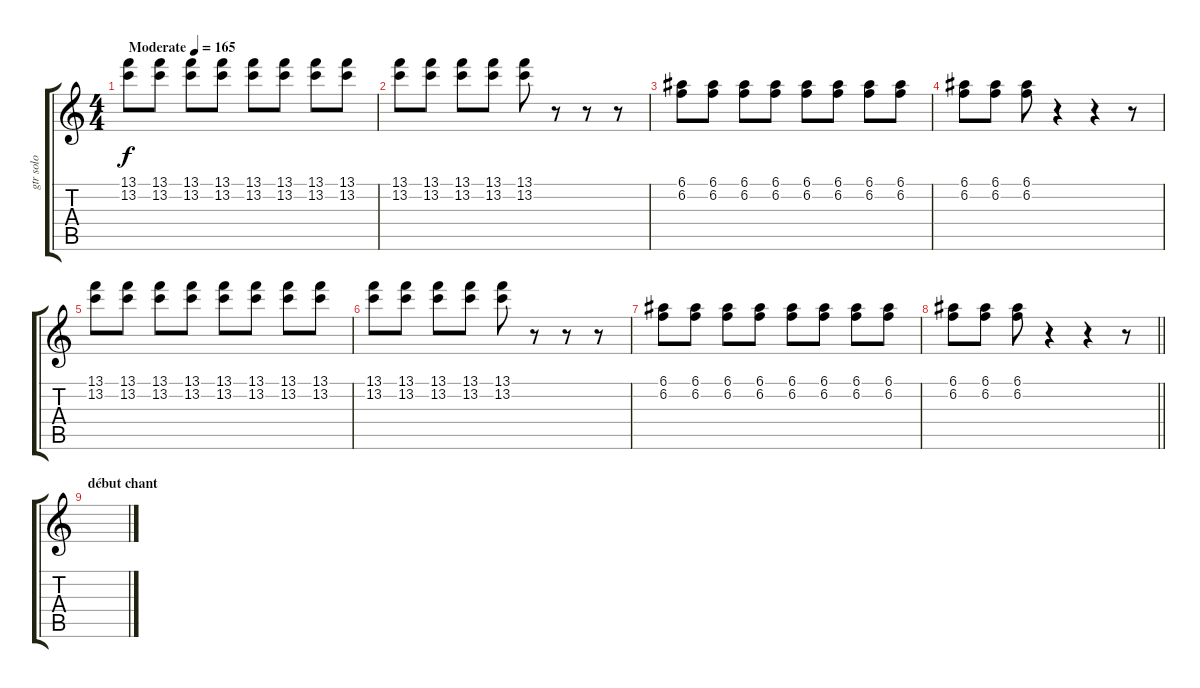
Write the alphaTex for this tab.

\track ("gtr solo" "gtr solo") {instrument overdrivenguitar}
\staff {score tabs}
\tuning (E4 B3 G3 D3 A2 E2) {hide}
\ts (4 4)
\tempo (165 "Moderate")
\clef g2
\ks c
(13.1 13.2).8{dy f instrument overdrivenguitar} (13.1 13.2).8 (13.1 13.2).8 (13.1 13.2).8 (13.1 13.2).8 (13.1 13.2).8 (13.1 13.2).8 (13.1 13.2).8 |
(13.1 13.2).8 (13.1 13.2).8 (13.1 13.2).8 (13.1 13.2).8 (13.1 13.2).8 r.8 r.8 r.8 |
(6.1 6.2).8 (6.1 6.2).8 (6.1 6.2).8 (6.1 6.2).8 (6.1 6.2).8 (6.1 6.2).8 (6.1 6.2).8 (6.1 6.2).8 |
(6.1 6.2).8 (6.1 6.2).8 (6.1 6.2).8 r.4 r.4 r.8 |
(13.1 13.2).8 (13.1 13.2).8 (13.1 13.2).8 (13.1 13.2).8 (13.1 13.2).8 (13.1 13.2).8 (13.1 13.2).8 (13.1 13.2).8 |
(13.1 13.2).8 (13.1 13.2).8 (13.1 13.2).8 (13.1 13.2).8 (13.1 13.2).8 r.8 r.8 r.8 |
(6.1 6.2).8 (6.1 6.2).8 (6.1 6.2).8 (6.1 6.2).8 (6.1 6.2).8 (6.1 6.2).8 (6.1 6.2).8 (6.1 6.2).8 |
\barLineRight lightlight
(6.1 6.2).8 (6.1 6.2).8 (6.1 6.2).8 r.4 r.4 r.8 |
\section ("" "début chant")
